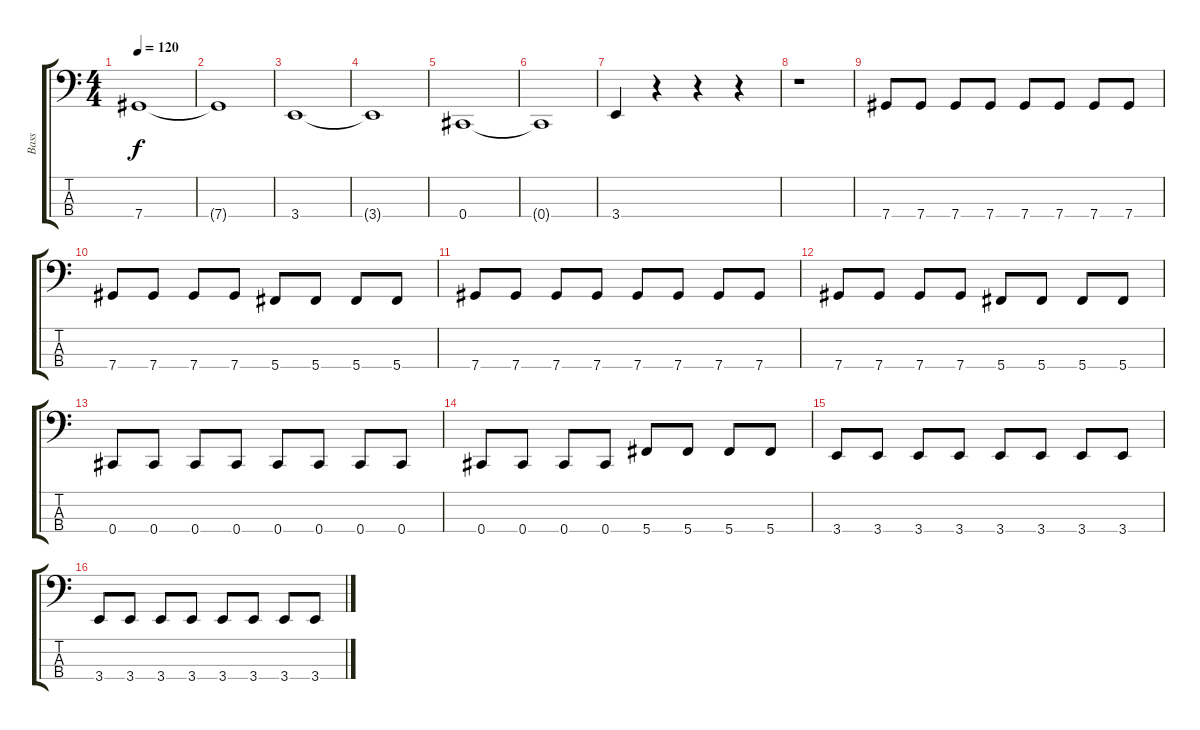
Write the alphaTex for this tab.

\track ("Bass" "Bass") {instrument electricbassfinger}
\staff {score tabs}
\tuning (Gb2 Db2 Ab1 Db1) {hide}
\ts (4 4)
\tempo 120
\clef f4
\ks c
7.4.1{dy f} |
7.4{t}.1 |
3.4.1 |
3.4{t}.1 |
0.4.1 |
0.4{t}.1 |
3.4.4 r.4 r.4 r.4 |
r.1 |
7.4.8 7.4.8 7.4.8 7.4.8 7.4.8 7.4.8 7.4.8 7.4.8 |
7.4.8 7.4.8 7.4.8 7.4.8 5.4.8 5.4.8 5.4.8 5.4.8 |
7.4.8 7.4.8 7.4.8 7.4.8 7.4.8 7.4.8 7.4.8 7.4.8 |
7.4.8 7.4.8 7.4.8 7.4.8 5.4.8 5.4.8 5.4.8 5.4.8 |
0.4.8 0.4.8 0.4.8 0.4.8 0.4.8 0.4.8 0.4.8 0.4.8 |
0.4.8 0.4.8 0.4.8 0.4.8 5.4.8 5.4.8 5.4.8 5.4.8 |
3.4.8 3.4.8 3.4.8 3.4.8 3.4.8 3.4.8 3.4.8 3.4.8 |
3.4.8 3.4.8 3.4.8 3.4.8 3.4.8 3.4.8 3.4.8 3.4.8
